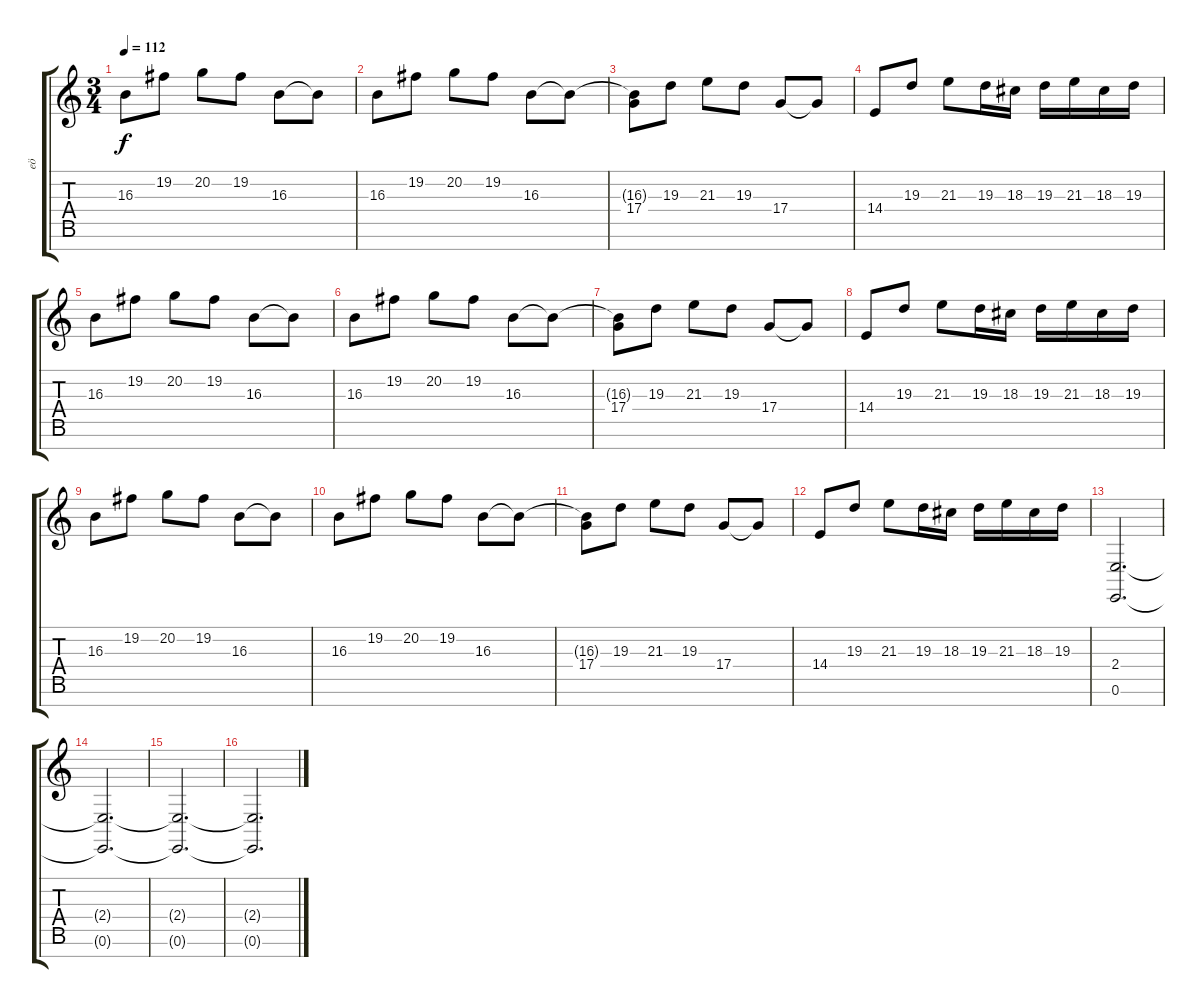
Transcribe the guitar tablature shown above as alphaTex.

\track ("eö" "eö") {instrument stringensemble1}
\staff {score tabs}
\tuning (E4 B3 G3 D3 A2 E2 B1) {hide}
\ts (3 4)
\tempo 112
\clef g2
\ks c
16.3.8{dy f} 19.2.8 20.2.8 19.2.8 16.3.8 16.3{t}.8 |
16.3.8 19.2.8 20.2.8 19.2.8 16.3.8 16.3{t}.8 |
(16.3{t} 17.4).8 19.3.8 21.3.8 19.3.8 17.4.8 17.4{t}.8 |
14.4.8 19.3.8 21.3.8 19.3.16 18.3.16 19.3.16 21.3.16 18.3.16 19.3.16 |
16.3.8 19.2.8 20.2.8 19.2.8 16.3.8 16.3{t}.8 |
16.3.8 19.2.8 20.2.8 19.2.8 16.3.8 16.3{t}.8 |
(16.3{t} 17.4).8 19.3.8 21.3.8 19.3.8 17.4.8 17.4{t}.8 |
14.4.8 19.3.8 21.3.8 19.3.16 18.3.16 19.3.16 21.3.16 18.3.16 19.3.16 |
16.3.8 19.2.8 20.2.8 19.2.8 16.3.8 16.3{t}.8 |
16.3.8 19.2.8 20.2.8 19.2.8 16.3.8 16.3{t}.8 |
(16.3{t} 17.4).8 19.3.8 21.3.8 19.3.8 17.4.8 17.4{t}.8 |
14.4.8 19.3.8 21.3.8 19.3.16 18.3.16 19.3.16 21.3.16 18.3.16 19.3.16 |
(2.4 0.6).2{d} |
(2.4{t} 0.6{t}).2{d} |
(2.4{t} 0.6{t}).2{d} |
(2.4{t} 0.6{t}).2{d}
